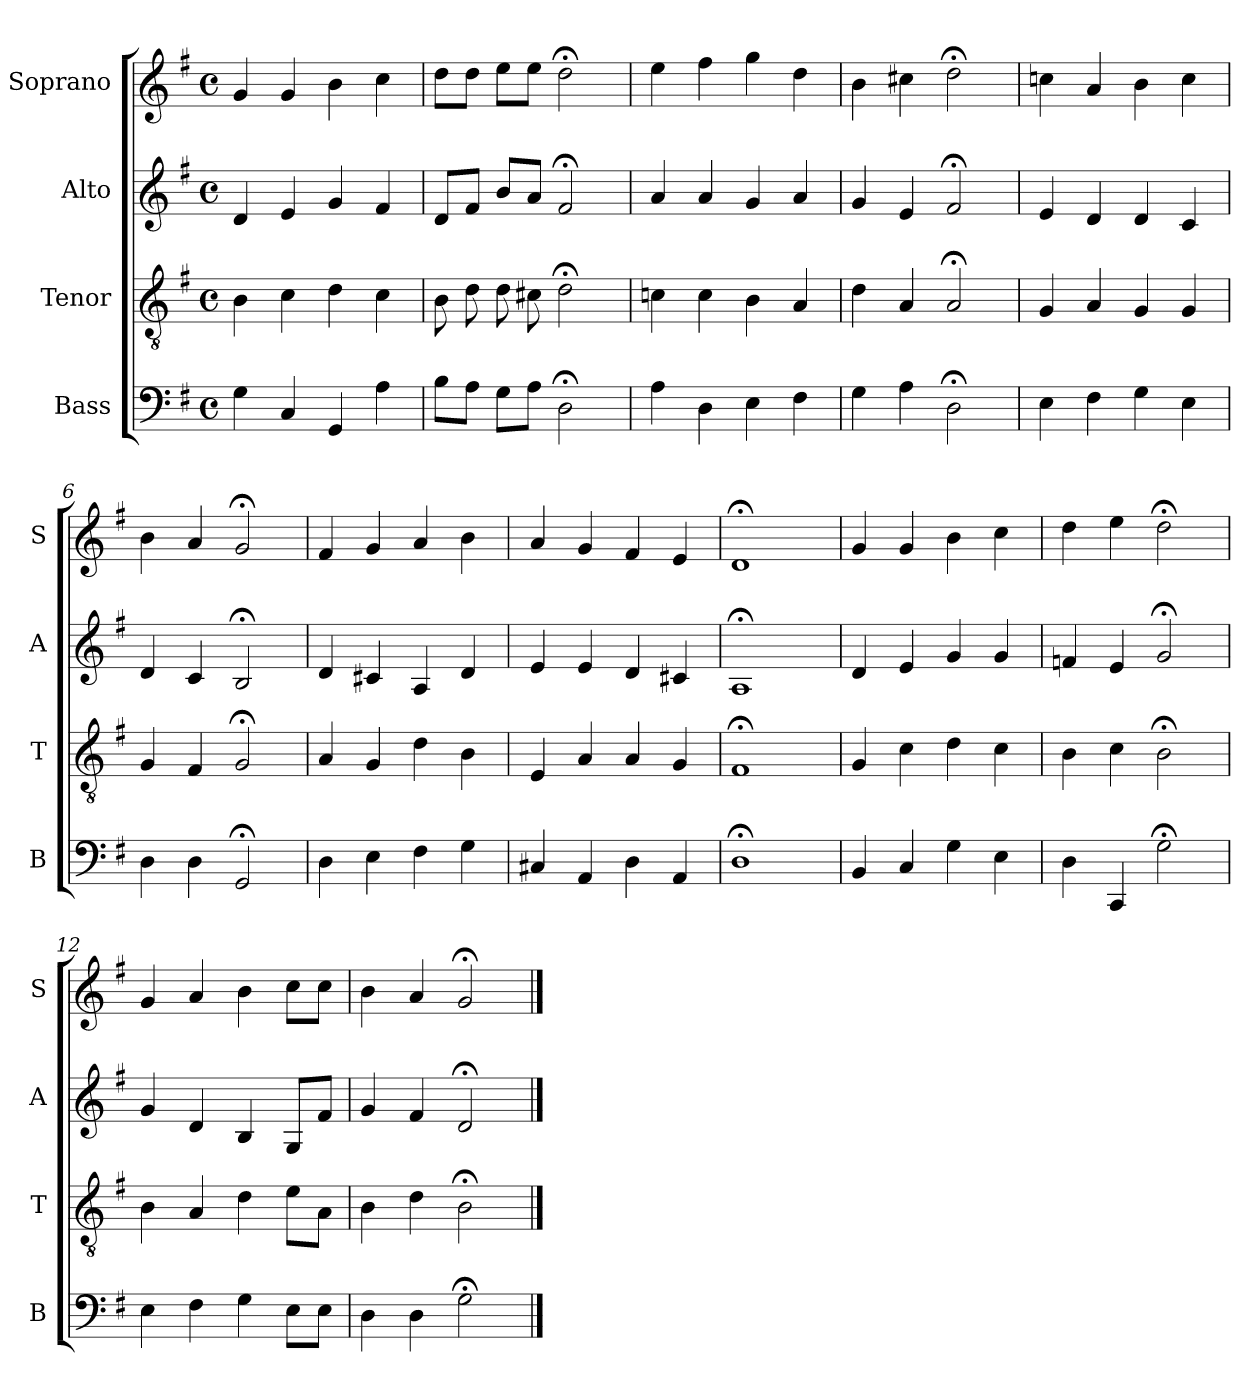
**kern	**kern	**kern	**kern
*part4	*part3	*part2	*part1
*staff4	*staff3	*staff2	*staff1
*I"Bass	*I"Tenor	*I"Alto	*I"Soprano
*I'B	*I'T	*I'A	*I'S
*clefF4	*clefGv2	*clefG2	*clefG2
*k[f#]	*k[f#]	*k[f#]	*k[f#]
*G:	*G:	*G:	*G:
*M4/4	*M4/4	*M4/4	*M4/4
*met(c)	*met(c)	*met(c)	*met(c)
*MM100	*MM100	*MM100	*MM100
=1	=1	=1	=1
4G	4B	4d	4g
4C	4c	4e	4g
4GG	4d	4g	4b
4A	4c	4f#	4cc
=2	=2	=2	=2
8BL	8B	8dL	8ddL
8AJ	8d	8f#J	8ddJ
8GL	8d	8bL	8eeL
8AJ	8c#X	8aJ	8eeJ
2D;<	2d;<	2f#;<	2dd;<
=3	=3	=3	=3
4A	4cn	4a	4ee
4D	4c	4a	4ff#
4E	4B	4g	4gg
4F#	4A	4a	4dd
=4	=4	=4	=4
4G	4d	4g	4b
4A	4A	4e	4cc#X
2D;<	2A;<	2f#;<	2dd;<
=5	=5	=5	=5
4E	4G	4e	4ccn
4F#	4A	4d	4a
4G	4G	4d	4b
4E	4G	4c	4cc
=6	=6	=6	=6
4D	4G	4d	4b
4D	4F#	4c	4a
2GG;<	2G;<	2B;<	2g;<
=7	=7	=7	=7
4D	4A	4d	4f#
4E	4G	4c#X	4g
4F#	4d	4A	4a
4G	4B	4d	4b
=8	=8	=8	=8
4C#X	4E	4e	4a
4AA	4A	4e	4g
4D	4A	4d	4f#
4AA	4G	4c#X	4e
=9	=9	=9	=9
1D;<	1F#;<	1A;<	1d;<
=10	=10	=10	=10
4BB	4G	4d	4g
4C	4c	4e	4g
4G	4d	4g	4b
4E	4c	4g	4cc
=11	=11	=11	=11
4D	4B	4fn	4dd
4CC	4c	4e	4ee
2G;<	2B;<	2g;<	2dd;<
=12	=12	=12	=12
4E	4B	4g	4g
4F#	4A	4d	4a
4G	4d	4B	4b
8EL	8eL	8GL	8ccL
8EJ	8AJ	8f#J	8ccJ
=13	=13	=13	=13
4D	4B	4g	4b
4D	4d	4f#	4a
2G;<	2B;<	2d;<	2g;<
==	==	==	==
*-	*-	*-	*-
